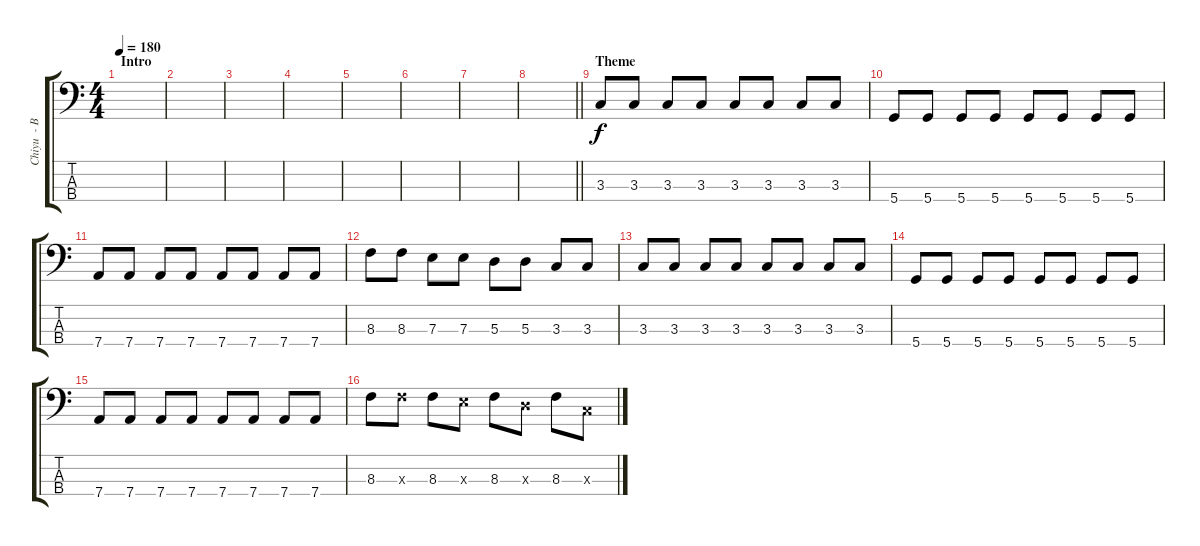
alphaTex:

\track ("Chiyu  - Basse" "Chiyu  - B") {instrument electricbassfinger}
\staff {score tabs}
\tuning (G2 D2 A1 D1) {hide}
\ts (4 4)
\section ("" "Intro")
\tempo 180
\clef f4
\ks c
|
|
|
|
|
|
|
\barLineRight lightlight
|
\section ("" "Theme")
3.3.8 3.3.8 3.3.8 3.3.8 3.3.8 3.3.8 3.3.8 3.3.8 |
5.4.8 5.4.8 5.4.8 5.4.8 5.4.8 5.4.8 5.4.8 5.4.8 |
7.4.8 7.4.8 7.4.8 7.4.8 7.4.8 7.4.8 7.4.8 7.4.8 |
8.3.8 8.3.8 7.3.8 7.3.8 5.3.8 5.3.8 3.3.8 3.3.8 |
3.3.8 3.3.8 3.3.8 3.3.8 3.3.8 3.3.8 3.3.8 3.3.8 |
5.4.8 5.4.8 5.4.8 5.4.8 5.4.8 5.4.8 5.4.8 5.4.8 |
7.4.8 7.4.8 7.4.8 7.4.8 7.4.8 7.4.8 7.4.8 7.4.8 |
8.3.8 8.3{x}.8 8.3.8 7.3{x}.8 8.3.8 5.3{x}.8 8.3.8 3.3{x}.8
